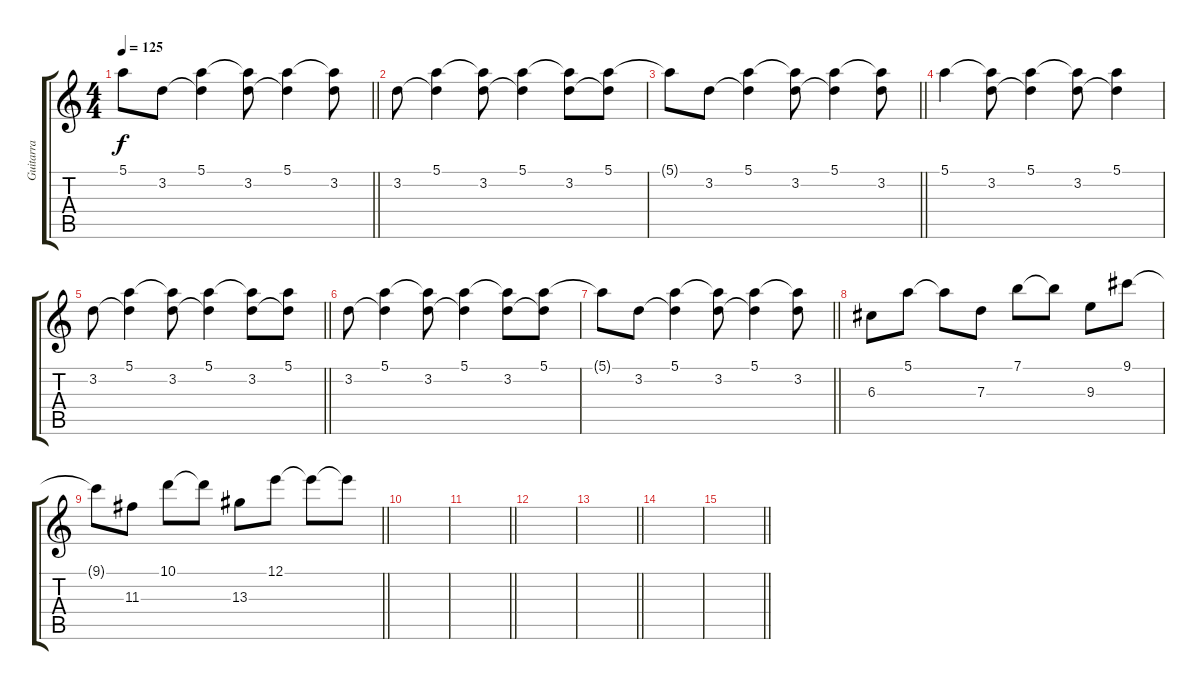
\track ("Guitarra" "Guitarra") {instrument electricguitarjazz}
\staff {score tabs}
\tuning (E4 B3 G3 D3 A2 E2) {hide}
\ts (4 4)
\tempo 125
\clef g2
\barLineRight lightlight
\ks c
5.1{t}.8{dy f} 3.2.8 (5.1 3.2{t}).4 (5.1{t} 3.2).8 (5.1 3.2{t}).4 (5.1{t} 3.2).8 |
3.2.8 (5.1 3.2{t}).4 (5.1{t} 3.2).8 (5.1 3.2{t}).4 (5.1{t} 3.2).8 (5.1 3.2{t}).8 |
\barLineRight lightlight
5.1{t}.8 3.2.8 (5.1 3.2{t}).4 (5.1{t} 3.2).8 (5.1 3.2{t}).4 (5.1{t} 3.2).8 |
5.1.4 (5.1{t} 3.2).8 (5.1 3.2{t}).4 (5.1{t} 3.2).8 (5.1 3.2{t}).4 |
\barLineRight lightlight
3.2.8 (5.1 3.2{t}).4 (5.1{t} 3.2).8 (5.1 3.2{t}).4 (5.1{t} 3.2).8 (5.1 3.2{t}).8 |
3.2.8 (5.1 3.2{t}).4 (5.1{t} 3.2).8 (5.1 3.2{t}).4 (5.1{t} 3.2).8 (5.1 3.2{t}).8 |
\barLineRight lightlight
5.1{t}.8 3.2.8 (5.1 3.2{t}).4 (5.1{t} 3.2).8 (5.1 3.2{t}).4 (5.1{t} 3.2).8 |
6.3.8 5.1.8 5.1{t}.8 7.3.8 7.1.8 7.1{t}.8 9.3.8 9.1.8 |
\barLineRight lightlight
9.1{t}.8 11.3.8 10.1.8 10.1{t}.8 13.3.8 12.1.8 12.1{t}.8 12.1{t}.8 |
|
\barLineRight lightlight
|
|
\barLineRight lightlight
|
|
\barLineRight lightlight
